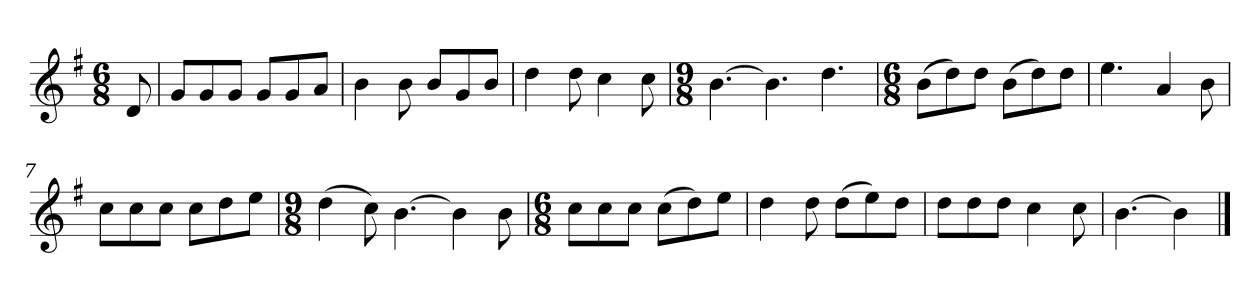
**kern
*part1
*staff1
*k[f#]
*M6/8
*MM120
=
8d
=1
8gL
8g
8gJ
8gL
8g
8aJ
=2
4b
8b
8bL
8g
8bJ
=3
4dd
8dd
4cc
8cc
=4
*M9/8
[4.b
4.b]
4.dd
=5
*M6/8
(8bL
8dd)
8ddJ
(8bL
8dd)
8ddJ
=6
4.ee
4a
8b
=7
8ccL
8cc
8ccJ
8ccL
8dd
8eeJ
=8
*M9/8
(4dd
8cc)
[4.b
4b]
8b
=9
*M6/8
8ccL
8cc
8ccJ
(8ccL
8dd)
8eeJ
=10
4dd
8dd
(8ddL
8ee)
8ddJ
=11
8ddL
8dd
8ddJ
4cc
8cc
=12
[4.b
4b]
==
*-
